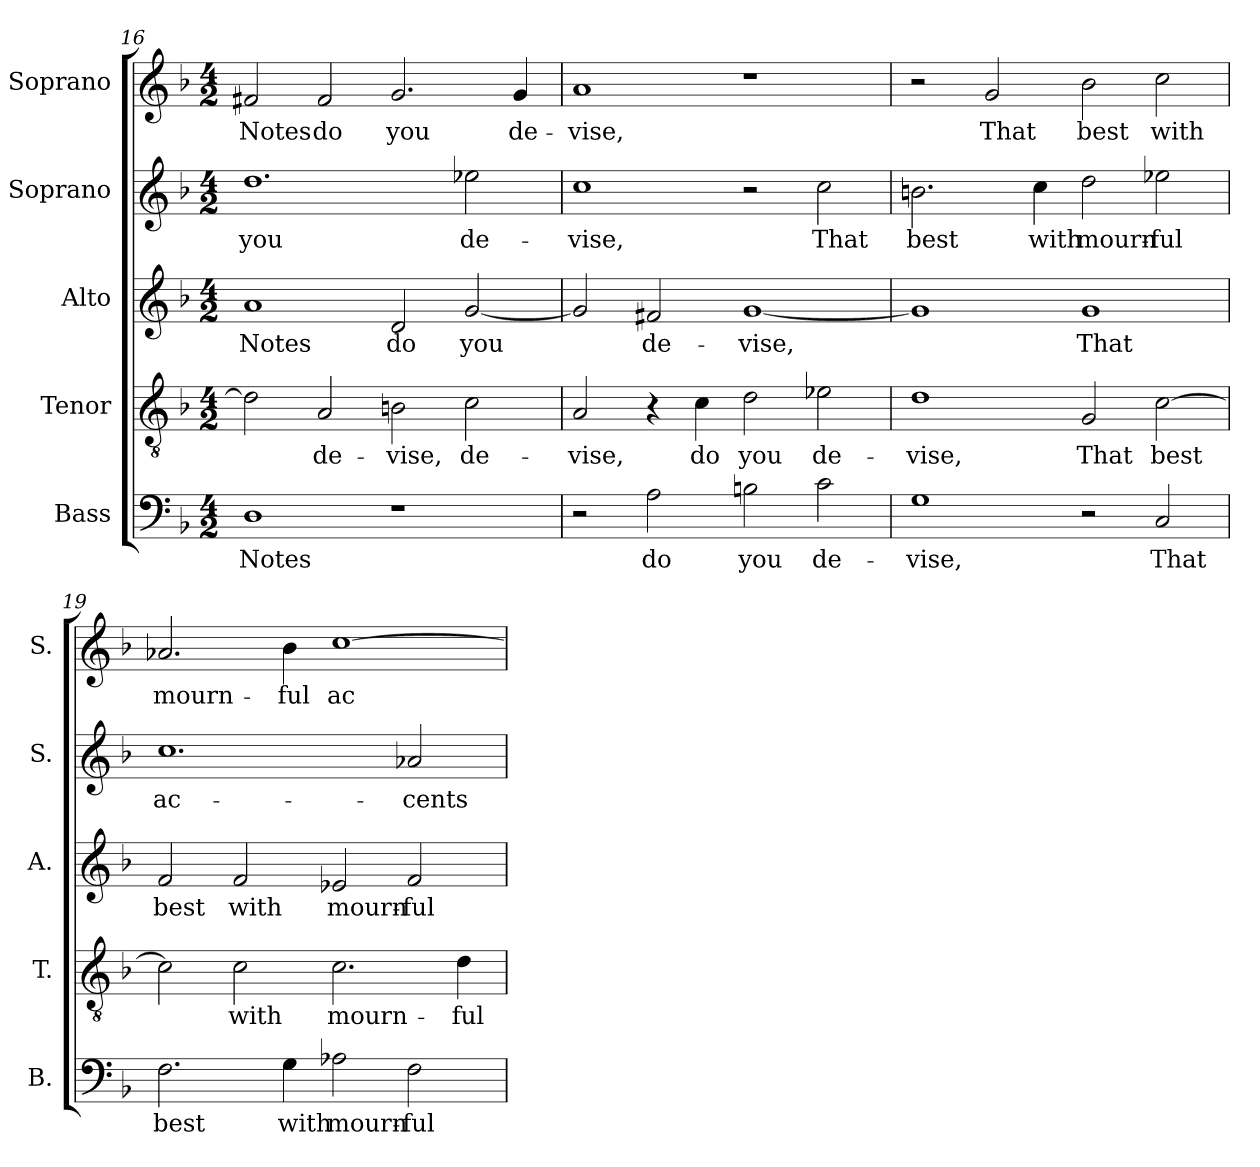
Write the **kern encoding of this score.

**kern	**text	**kern	**text	**kern	**text	**kern	**text	**kern	**text
*part5	*part5	*part4	*part4	*part3	*part3	*part2	*part2	*part1	*part1
*staff5	*staff5	*staff4	*staff4	*staff3	*staff3	*staff2	*staff2	*staff1	*staff1
*I"Bass	*	*I"Tenor	*	*I"Alto	*	*I"Soprano	*	*I"Soprano	*
*I'B.	*	*I'T.	*	*I'A.	*	*I'S.	*	*I'S.	*
*clefF4	*	*clefGv2	*	*clefG2	*	*clefG2	*	*clefG2	*
*	*	*ITrd7c12	*	*	*	*	*	*	*
*k[b-]	*	*k[b-]	*	*k[b-]	*	*k[b-]	*	*k[b-]	*
*F:	*	*F:	*	*F:	*	*F:	*	*F:	*
*M4/2	*	*M4/2	*	*M4/2	*	*M4/2	*	*M4/2	*
=16	=16	=16	=16	=16	=16	=16	=16	=16	=16
!	!LO:LY:b:color=#000000	!	!	!	!	!	!	!	!
!	!	!	!	!	!LO:LY:b:color=#000000	!	!	!	!
!	!	!	!	!	!	!	!LO:LY:b:color=#000000	!	!
!	!	!	!	!	!	!	!	!	!LO:LY:b:color=#000000
1Di	Notes	2Di\]	.	1ai	Notes	1.ddi	you	2f#Xi/	Notes
!	!	!	!LO:LY:b:color=#000000	!	!	!	!	!	!
!	!	!	!	!	!	!	!	!	!LO:LY:b:color=#000000
.	.	2AAi/	de-	.	.	.	.	2f#i/	do
!	!	!	!LO:LY:b:color=#000000	!	!	!	!	!	!
!	!	!	!	!	!LO:LY:b:color=#000000	!	!	!	!
!	!	!	!	!	!	!	!	!	!LO:LY:b:color=#000000
1r	.	2BBni\	-vise,	2di/	do	.	.	2.gi/	you
!	!	!	!LO:LY:b:color=#000000	!	!	!	!	!	!
!	!	!	!	!	!LO:LY:b:color=#000000	!	!	!	!
!	!	!	!	!	!	!	!LO:LY:b:color=#000000	!	!
.	.	2Ci\	de-	[2gi/	you	2ee-Xi\	de-	.	.
!	!	!	!	!	!	!	!	!	!LO:LY:b:color=#000000
.	.	.	.	.	.	.	.	4gi/	de-
=17	=17	=17	=17	=17	=17	=17	=17	=17	=17
!	!	!	!LO:LY:b:color=#000000	!	!	!	!	!	!
!	!	!	!	!	!	!	!LO:LY:b:color=#000000	!	!
!	!	!	!	!	!	!	!	!	!LO:LY:b:color=#000000
2r	.	2AAi/	-vise,	2gi/]	.	1cci	-vise,	1ai	-vise,
!	!LO:LY:b:color=#000000	!	!	!	!	!	!	!	!
!	!	!	!	!	!LO:LY:b:color=#000000	!	!	!	!
2Ai\	do	4r	.	2f#Xi/	de-	.	.	.	.
!	!	!	!LO:LY:b:color=#000000	!	!	!	!	!	!
.	.	4Ci\	do	.	.	.	.	.	.
!	!LO:LY:b:color=#000000	!	!	!	!	!	!	!	!
!	!	!	!LO:LY:b:color=#000000	!	!	!	!	!	!
!	!	!	!	!	!LO:LY:b:color=#000000	!	!	!	!
2Bni\	you	2Di\	you	[1gi	-vise,	2r	.	1r	.
!	!LO:LY:b:color=#000000	!	!	!	!	!	!	!	!
!	!	!	!LO:LY:b:color=#000000	!	!	!	!	!	!
!	!	!	!	!	!	!	!LO:LY:b:color=#000000	!	!
2ci\	de-	2E-Xi\	de-	.	.	2cci\	That	.	.
=18	=18	=18	=18	=18	=18	=18	=18	=18	=18
!	!LO:LY:b:color=#000000	!	!	!	!	!	!	!	!
!	!	!	!LO:LY:b:color=#000000	!	!	!	!	!	!
!	!	!	!	!	!	!	!LO:LY:b:color=#000000	!	!
1Gi	-vise,	1Di	-vise,	1gi]	.	2.bni\	best	2r	.
!	!	!	!	!	!	!	!	!	!LO:LY:b:color=#000000
.	.	.	.	.	.	.	.	2gi/	That
!	!	!	!	!	!	!	!LO:LY:b:color=#000000	!	!
.	.	.	.	.	.	4cci\	with	.	.
!	!	!	!LO:LY:b:color=#000000	!	!	!	!	!	!
!	!	!	!	!	!LO:LY:b:color=#000000	!	!	!	!
!	!	!	!	!	!	!	!LO:LY:b:color=#000000	!	!
!	!	!	!	!	!	!	!	!	!LO:LY:b:color=#000000
2r	.	2GGi/	That	1gi	That	2ddi\	mourn-	2b-i\	best
!	!LO:LY:b:color=#000000	!	!	!	!	!	!	!	!
!	!	!	!LO:LY:b:color=#000000	!	!	!	!	!	!
!	!	!	!	!	!	!	!LO:LY:b:color=#000000	!	!
!	!	!	!	!	!	!	!	!	!LO:LY:b:color=#000000
2Ci/	That	[2Ci\	best	.	.	2ee-Xi\	-ful	2cci\	with
!!LO:LB:g=z
=19	=19	=19	=19	=19	=19	=19	=19	=19	=19
!	!LO:LY:b:color=#000000	!	!	!	!	!	!	!	!
!	!	!	!	!	!LO:LY:b:color=#000000	!	!	!	!
!	!	!	!	!	!	!	!LO:LY:b:color=#000000	!	!
!	!	!	!	!	!	!	!	!	!LO:LY:b:color=#000000
2.Fi\	best	2Ci\]	.	2fi/	best	1.cci	ac-	2.a-Xi/	mourn-
!	!	!	!LO:LY:b:color=#000000	!	!	!	!	!	!
!	!	!	!	!	!LO:LY:b:color=#000000	!	!	!	!
.	.	2Ci\	with	2fi/	with	.	.	.	.
!	!LO:LY:b:color=#000000	!	!	!	!	!	!	!	!
!	!	!	!	!	!	!	!	!	!LO:LY:b:color=#000000
4Gi\	with	.	.	.	.	.	.	4b-i\	-ful
!	!LO:LY:b:color=#000000	!	!	!	!	!	!	!	!
!	!	!	!LO:LY:b:color=#000000	!	!	!	!	!	!
!	!	!	!	!	!LO:LY:b:color=#000000	!	!	!	!
!	!	!	!	!	!	!	!	!	!LO:LY:b:color=#000000
2A-Xi\	mourn-	2.Ci\	mourn-	2e-Xi/	mourn-	.	.	[1cci	ac-
!	!LO:LY:b:color=#000000	!	!	!	!	!	!	!	!
!	!	!	!	!	!LO:LY:b:color=#000000	!	!	!	!
!	!	!	!	!	!	!	!LO:LY:b:color=#000000	!	!
2Fi\	-ful	.	.	2fi/	-ful	2a-Xi/	-cents	.	.
!	!	!	!LO:LY:b:color=#000000	!	!	!	!	!	!
.	.	4Di\	-ful	.	.	.	.	.	.
=	=	=	=	=	=	=	=	=	=
*-	*-	*-	*-	*-	*-	*-	*-	*-	*-
